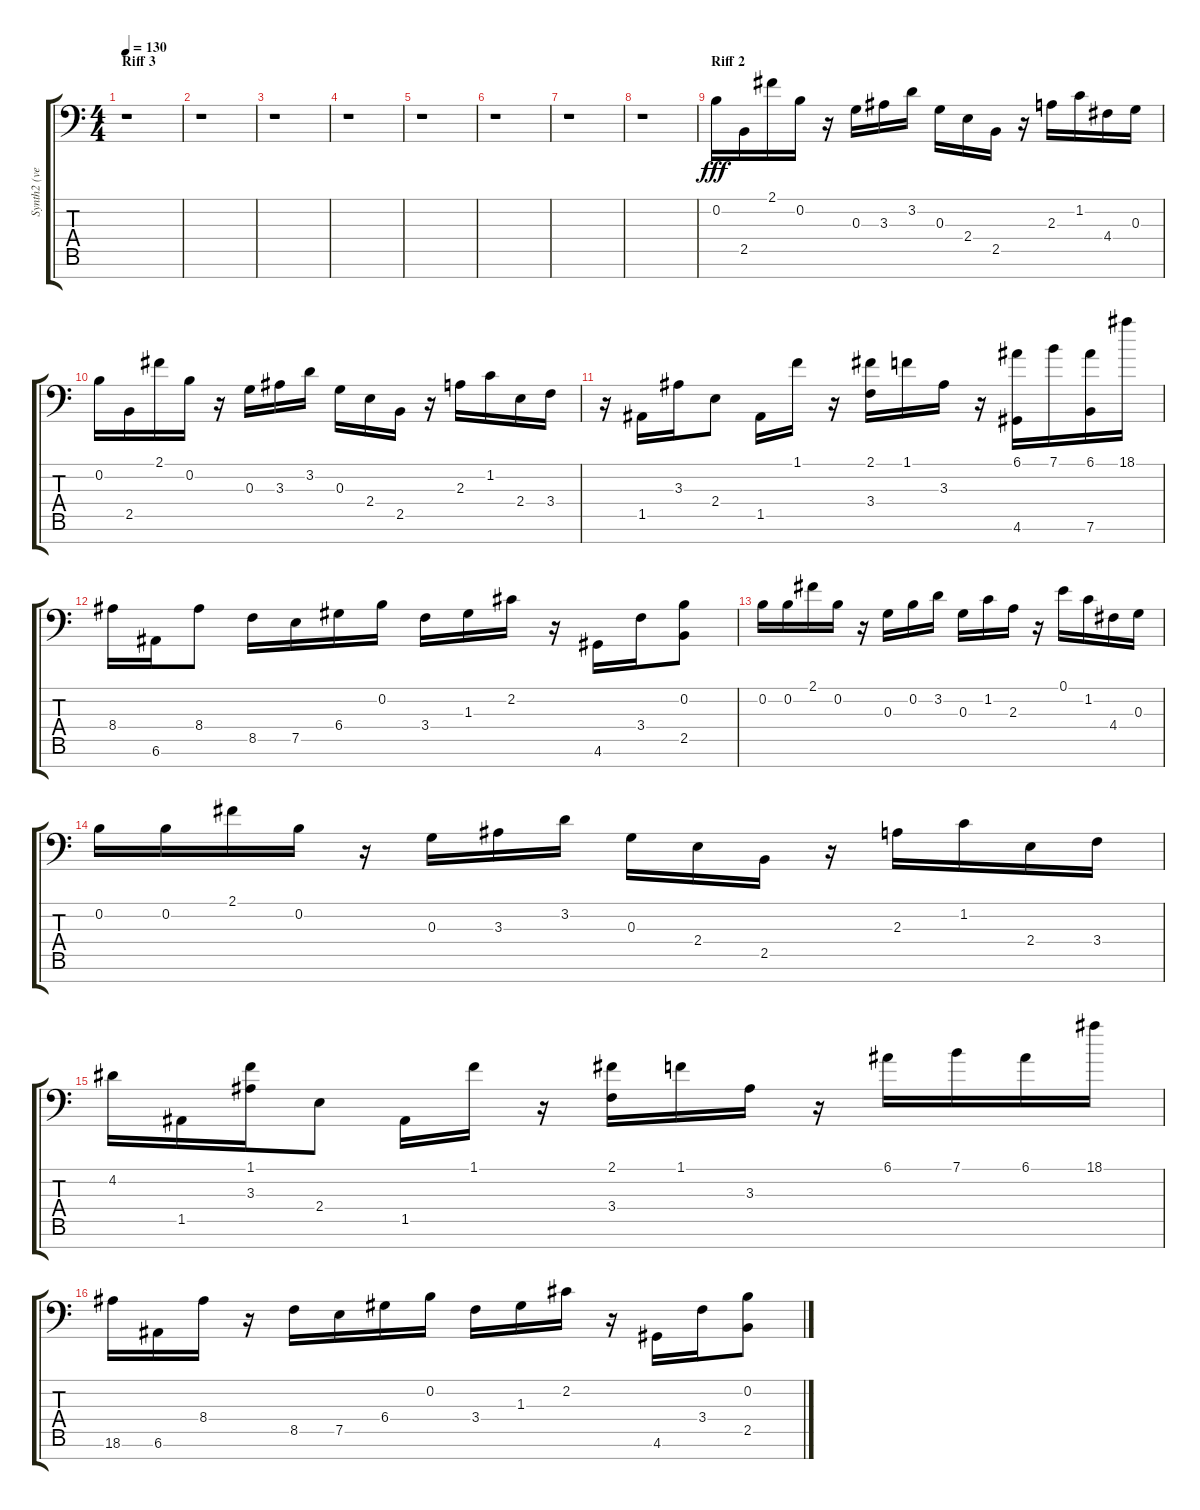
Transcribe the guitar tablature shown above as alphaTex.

\track ("Synth2 (verse 1)" "Synth2 (ve") {instrument lead1square}
\staff {score tabs}
\tuning (E4 B3 G3 D3 A2 E2 C-1) {hide}
\ts (4 4)
\section ("" "Riff 3")
\tempo 130
\clef f4
\ks c
r.1{dy fff} |
r.1 |
r.1 |
r.1 |
r.1 |
r.1 |
r.1 |
r.1 |
\section ("" "Riff 2")
0.2.16 2.5.16 2.1.16 0.2.16 r.16 0.3.16 3.3.16 3.2.16 0.3.16 2.4.16 2.5.16 r.16 2.3.16 1.2.16 4.4.16 0.3.16 |
0.2.16 2.5.16 2.1.16 0.2.16 r.16 0.3.16 3.3.16 3.2.16 0.3.16 2.4.16 2.5.16 r.16 2.3.16 1.2.16 2.4.16 3.4.16 |
r.16 1.5.16 3.3.16 2.4.8 1.5.16 1.1.16 r.16 (2.1 3.4).16 1.1.16 3.3.16 r.16 (6.1 4.6).16 7.1.16 (6.1 7.6).16 18.1.16 |
8.4.16 6.6.16 8.4.8 8.5.16 7.5.16 6.4.16 0.2.16 3.4.16 1.3.16 2.2.16 r.16 4.6.16 3.4.16 (0.2 2.5).8 |
0.2.16 0.2.16 2.1.16 0.2.16 r.16 0.3.16 0.2.16 3.2.16 0.3.16 1.2.16 2.3.16 r.16 0.1.16 1.2.16 4.4.16 0.3.16 |
0.2.16 0.2.16 2.1.16 0.2.16 r.16 0.3.16 3.3.16 3.2.16 0.3.16 2.4.16 2.5.16 r.16 2.3.16 1.2.16 2.4.16 3.4.16 |
4.2.16 1.5.16 (1.1 3.3).16 2.4.8 1.5.16 1.1.16 r.16 (2.1 3.4).16 1.1.16 3.3.16 r.16 6.1.16 7.1.16 6.1.16 18.1.16 |
18.6.16 6.6.16 8.4.16 r.16 8.5.16 7.5.16 6.4.16 0.2.16 3.4.16 1.3.16 2.2.16 r.16 4.6.16 3.4.16 (0.2 2.5).8
